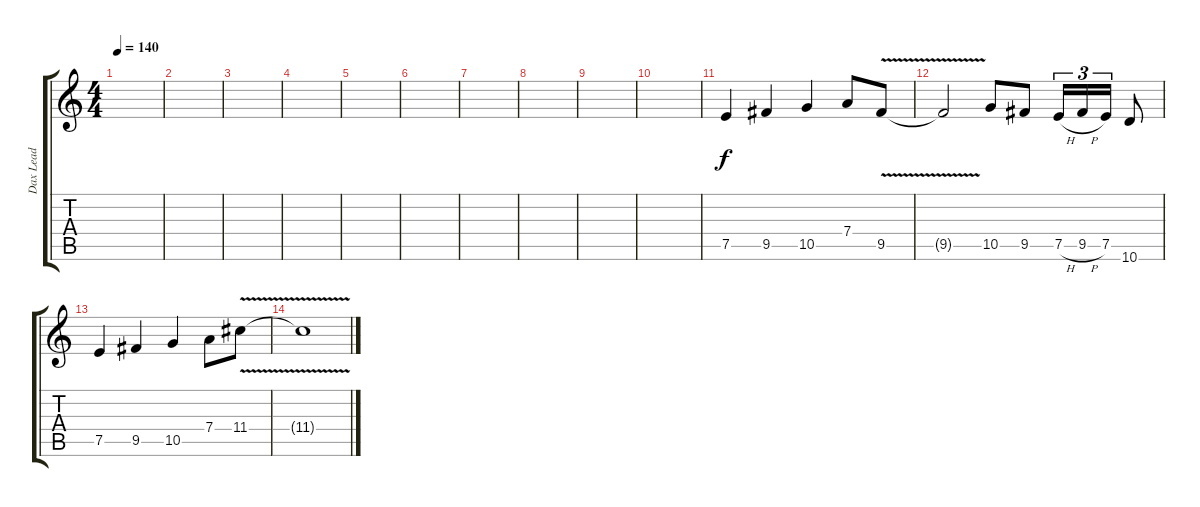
\track ("Dax Lead" "Dax Lead") {instrument overdrivenguitar}
\staff {score tabs}
\tuning (E4 B3 G3 D3 A2 E2) {hide}
\ts (4 4)
\tempo 140
\clef g2
\ks c
|
|
|
|
|
|
|
|
|
|
7.5.4 9.5.4 10.5.4 7.4.8 9.5{v}.8 |
9.5{t}.2 10.5.8 9.5.8 7.5{h}.16{tu (3 2)} 9.5{h}.16{tu (3 2)} 7.5.16{tu (3 2)} 10.6.8 |
7.5.4 9.5.4 10.5.4 7.4.8 11.4{v}.8 |
11.4{v t}.1
